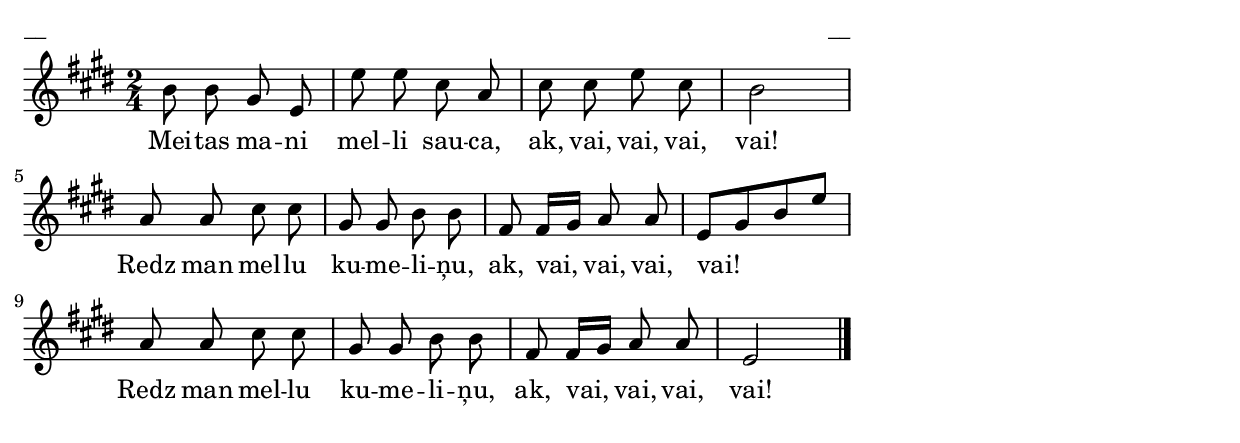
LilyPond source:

\version "2.13.16"
%\header {
%    title = "Meitas mani melli sauca"
%}
% Budēlīši, p.101
\paper {
line-width = 14\cm
left-margin = 0.4\cm
between-system-padding = 0.1\cm
between-system-space = 0.1\cm
}
\layout {
indent = #0
ragged-last = ##f
}


voiceA = \relative c' {
\clef "treble"
\key e \major
\time 2/4
b'8 b gis e | e'8 e cis a | cis8 cis e cis | b2 | 
a8 a cis cis | gis8 gis b b | fis8 fis16[ gis] a8 a | e8[ gis b e] |
a,8 a cis cis | gis8 gis b b | fis8 fis16[ gis] a8 a | e2
\bar "|." 
} 

lyricA = \lyricmode {
Mei -- tas ma -- ni mel -- li sau -- ca, ak, vai, vai, vai, vai! 
Redz man mel -- lu ku -- me -- li -- ņu, ak, vai, vai, vai, vai! 
Redz man mel -- lu ku -- me -- li -- ņu, ak, vai, vai, vai, vai!
}

fullScore = <<
\new Staff {
<<
\new Voice = "voiceA" { \oneVoice \autoBeamOff \voiceA }
\lyricsto "voiceA" \new Lyrics \lyricA
>>
}
>>

\score {
\fullScore
\header { piece = "__" opus = "__" }
}
\markup { \with-color #(x11-color 'white) \sans \smaller "__" }
\score {
\unfoldRepeats
\fullScore
\midi {
\context { \Staff \remove "Staff_performer" }
\context { \Voice \consists "Staff_performer" }
}
}


